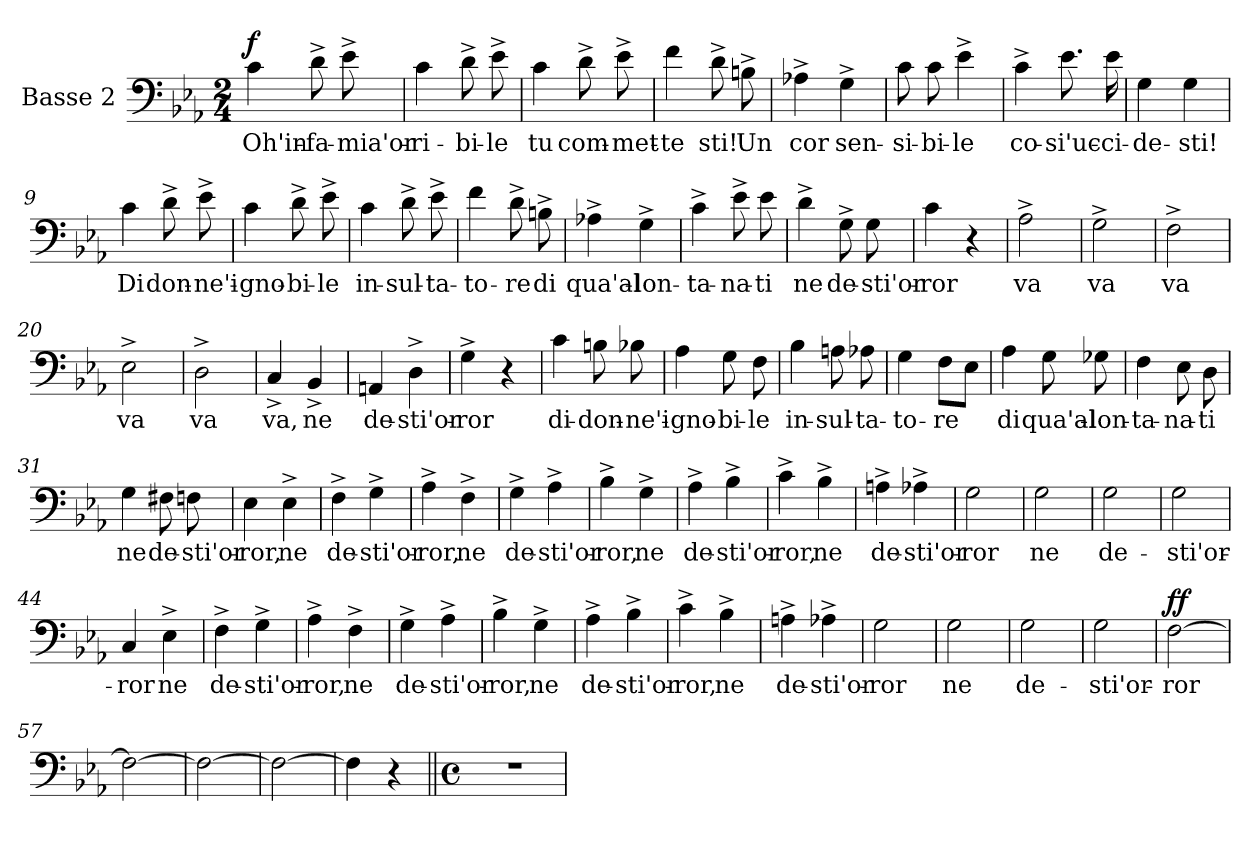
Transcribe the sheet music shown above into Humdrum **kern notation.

**kern	**text	**dynam
*part1	*part1	*part1
*staff1	*staff1	*staff1
*I"Basse 2	*	*
*I'B.2	*	*
*clefF4	*	*
*k[b-e-a-]	*	*
*E-:	*	*
*M2/4	*	*
=1	=1	=1
!	!	!LO:DY:b
4c\	Oh'in-	f
8d^\	-fa-	.
8e-^\	-mia'or-	.
=2	=2	=2
4c\	-ri-	.
8d^\	-bi-	.
8e-^\	-le	.
=3	=3	=3
4c\	tu	.
8d^\	com-	.
8e-^\	-met-	.
=4	=4	=4
4f\	-te	.
8d^\	sti!	.
8Bn^\	Un	.
=5	=5	=5
4A-X^\	cor	.
4G^\	sen-	.
=6	=6	=6
8c\	-si-	.
8c\	-bi-	.
4e-^\	-le	.
!!LO:PB:g=z
=7	=7	=7
4c^\	co-	.
8.e-\	-si'uc-	.
16e-\	-ci-	.
=8	=8	=8
4G\	-de-	.
4G\	-sti!	.
=9	=9	=9
4c\	Di	.
8d^\	don-	.
8e-^\	-ne'i-	.
=10	=10	=10
4c\	-gno-	.
8d^\	-bi-	.
8e-^\	-le	.
=11	=11	=11
4c\	in-	.
8d^\	-sul-	.
8e-^\	-ta-	.
=12	=12	=12
4f\	-to-	.
8d^\	-re	.
8Bn^\	di	.
=13	=13	=13
4A-X^\	qua'al-	.
4G^\	-lon-	.
!!LO:PB:g=z
=14	=14	=14
4c^\	-ta-	.
8e-^\	-na-	.
8e-\	-ti	.
=15	=15	=15
4d^\	ne	.
8G^\	de-	.
8G\	-sti'or-	.
=16	=16	=16
4c\	-ror	.
4r	.	.
=17	=17	=17
2A-^\	va	.
=18	=18	=18
2G^\	va	.
=19	=19	=19
2F^\	va	.
=20	=20	=20
2E-^\	va	.
=21	=21	=21
2D^\	va	.
=22	=22	=22
4C^/	va,	.
4BB-^/	ne	.
=23	=23	=23
4AAn/	de-	.
4D^\	-sti'or-	.
=24	=24	=24
4G^\	-ror	.
4r	.	.
!!LO:PB:g=z
=25	=25	=25
4c\	di-	.
8Bn\	-don-	.
8B-X\	-ne'i-	.
=26	=26	=26
4A-\	-gno-	.
8G\	-bi-	.
8F\	-le	.
=27	=27	=27
4B-\	in-	.
8An\	-sul-	.
8A-X\	-ta-	.
=28	=28	=28
4G\	-to-	.
8F\L	-re	.
8E-\J	.	.
=29	=29	=29
4A-\	di	.
8G\	qua'al-	.
8G-X\	-lon-	.
=30	=30	=30
4F\	-ta-	.
8E-\	-na-	.
8D\	-ti	.
=31	=31	=31
4G\	ne	.
8F#X\	de-	.
8Fn\	-sti'or-	.
!!LO:PB:g=z
=32	=32	=32
4E-\	-ror,	.
4E-^\	ne	.
=33	=33	=33
4F^\	de-	.
4G^\	-sti'or-	.
=34	=34	=34
4A-^\	-ror,	.
4F^\	ne	.
=35	=35	=35
4G^\	de-	.
4A-^\	-sti'or-	.
=36	=36	=36
4B-^\	-ror,	.
4G^\	ne	.
=37	=37	=37
4A-^\	de-	.
4B-^\	-sti'or-	.
=38	=38	=38
4c^\	-ror,	.
4B-^\	ne	.
=39	=39	=39
4An^\	de-	.
4A-X^\	-sti'or-	.
!!LO:PB:g=z
=40	=40	=40
2G\	-ror	.
=41	=41	=41
2G\	ne	.
=42	=42	=42
2G\	de-	.
=43	=43	=43
2G\	-sti'or-	.
=44	=44	=44
4C/	-ror	.
4E-^\	ne	.
=45	=45	=45
4F^\	de-	.
4G^\	-sti'or-	.
=46	=46	=46
4A-^\	-ror,	.
4F^\	ne	.
=47	=47	=47
4G^\	de-	.
4A-^\	-sti'or-	.
=48	=48	=48
4B-^\	-ror,	.
4G^\	ne	.
!!LO:PB:g=z
=49	=49	=49
4A-^\	de-	.
4B-^\	-sti'or-	.
=50	=50	=50
4c^\	-ror,	.
4B-^\	ne	.
=51	=51	=51
4An^\	de-	.
4A-X^\	-sti'or-	.
=52	=52	=52
2G\	-ror	.
=53	=53	=53
2G\	ne	.
=54	=54	=54
2G\	de-	.
=55	=55	=55
2G\	-sti'or-	.
=56	=56	=56
!	!	!LO:DY:b
[2F\	-ror	ff
=57	=57	=57
2F\_	.	.
!!LO:PB:g=z
=58	=58	=58
2F\_	.	.
=59	=59	=59
2F\_	.	.
=60	=60	=60
4F\]	.	.
4r	.	.
!!LO:LB:g=z
=61||	=61||	=61||
*M4/4	*	*
*met(c)	*	*
1r	.	.
=	=	=
*-	*-	*-
